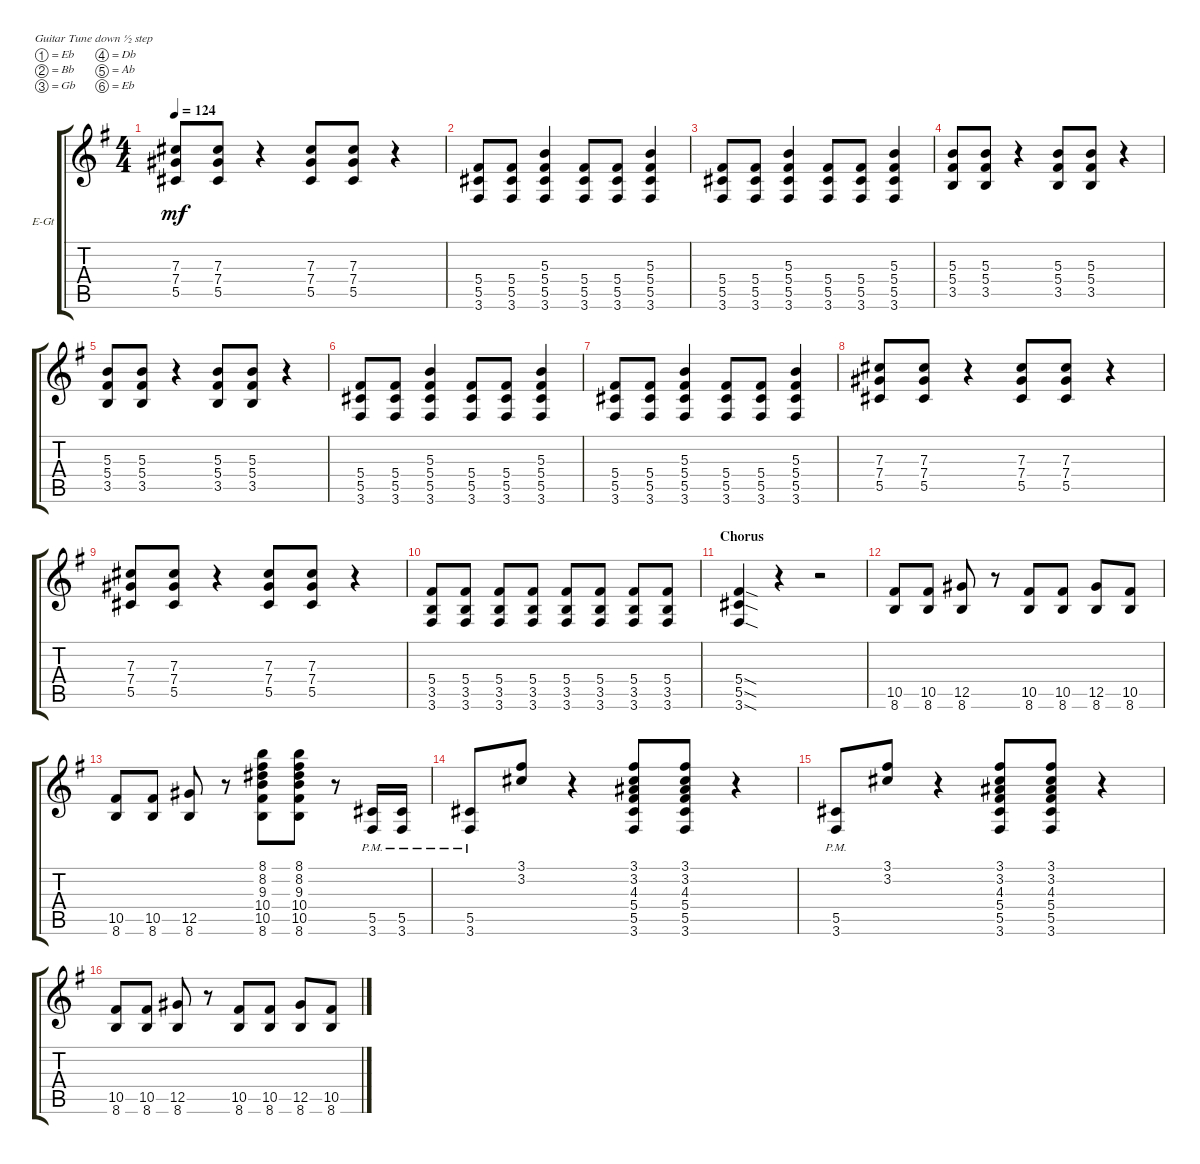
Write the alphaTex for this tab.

\defaultSystemsLayout 4
\bracketExtendMode groupsimilarinstruments
\firstSystemTrackNameOrientation horizontal
\otherSystemsTrackNameOrientation horizontal
\track ("PAUL STANLEY" "E-Gt") {instrument distortionguitar}
\staff {score tabs}
\tuning (Eb4 Bb3 Gb3 Db3 Ab2 Eb2)
\ts (4 4)
\tempo 124
\clef g2
\ks g
(5.5 7.4 7.3).8{dy mf} (7.3 7.4 5.5).8 r.4 (5.5 7.4 7.3).8 (7.3 7.4 5.5).8 r.4 |
(3.6 5.5 5.4).8 (5.4 5.5 3.6).8 (3.6 5.5 5.4 5.3).4 (5.4 5.5 3.6).8 (3.6 5.5 5.4).8 (5.3 5.4 5.5 3.6).4 |
(3.6 5.5 5.4).8 (5.4 5.5 3.6).8 (3.6 5.5 5.4 5.3).4 (5.4 5.5 3.6).8 (3.6 5.5 5.4).8 (5.3 5.4 5.5 3.6).4 |
(3.5 5.4 5.3).8 (5.3 5.4 3.5).8 r.4 (3.5 5.4 5.3).8 (5.3 5.4 3.5).8 r.4 |
(3.5 5.4 5.3).8 (5.3 5.4 3.5).8 r.4 (3.5 5.4 5.3).8 (5.3 5.4 3.5).8 r.4 |
(3.6 5.5 5.4).8 (5.4 5.5 3.6).8 (3.6 5.5 5.4 5.3).4 (5.4 5.5 3.6).8 (3.6 5.5 5.4).8 (5.3 5.4 5.5 3.6).4 |
(3.6 5.5 5.4).8 (5.4 5.5 3.6).8 (3.6 5.5 5.4 5.3).4 (5.4 5.5 3.6).8 (3.6 5.5 5.4).8 (5.3 5.4 5.5 3.6).4 |
(5.5 7.4 7.3).8 (7.3 7.4 5.5).8 r.4 (5.5 7.4 7.3).8 (7.3 7.4 5.5).8 r.4 |
(5.5 7.4 7.3).8 (7.3 7.4 5.5).8 r.4 (5.5 7.4 7.3).8 (7.3 7.4 5.5).8 r.4 |
(3.6 3.5 5.4).8 (3.6 3.5 5.4).8 (3.6 3.5 5.4).8 (3.6 3.5 5.4).8 (3.6 3.5 5.4).8 (3.6 3.5 5.4).8 (3.6 3.5 5.4).8 (3.6 3.5 5.4).8 |
\section ("" "Chorus")
(3.6{sod} 5.5{sod} 5.4{sod}).4 r.4 r.2 |
(8.6 10.5).8 (10.5 8.6).8 (8.6 12.5).8 r.8 (8.6 10.5).8 (10.5 8.6).8 (8.6 12.5).8 (10.5 8.6).8 |
(8.6 10.5).8 (10.5 8.6).8 (8.6 12.5).8 r.8 (8.6 10.5 10.4 9.3 8.2 8.1).8 (8.1 8.2 9.3 10.4 10.5 8.6).8 r.8 (5.5{pm} 3.6).16 (3.6 5.5{pm}).16 |
(3.6 5.5{pm}).8 (3.1 3.2).8 r.4 (3.1 3.2 4.3 5.4 5.5 3.6).8 (3.6 5.5 5.4 4.3 3.2 3.1).8 r.4 |
(3.6 5.5{pm}).8 (3.1 3.2).8 r.4 (3.1 3.2 4.3 5.4 5.5 3.6).8 (3.6 5.5 5.4 4.3 3.2 3.1).8 r.4 |
(8.6 10.5).8 (10.5 8.6).8 (8.6 12.5).8 r.8 (8.6 10.5).8 (10.5 8.6).8 (8.6 12.5).8 (10.5 8.6).8
